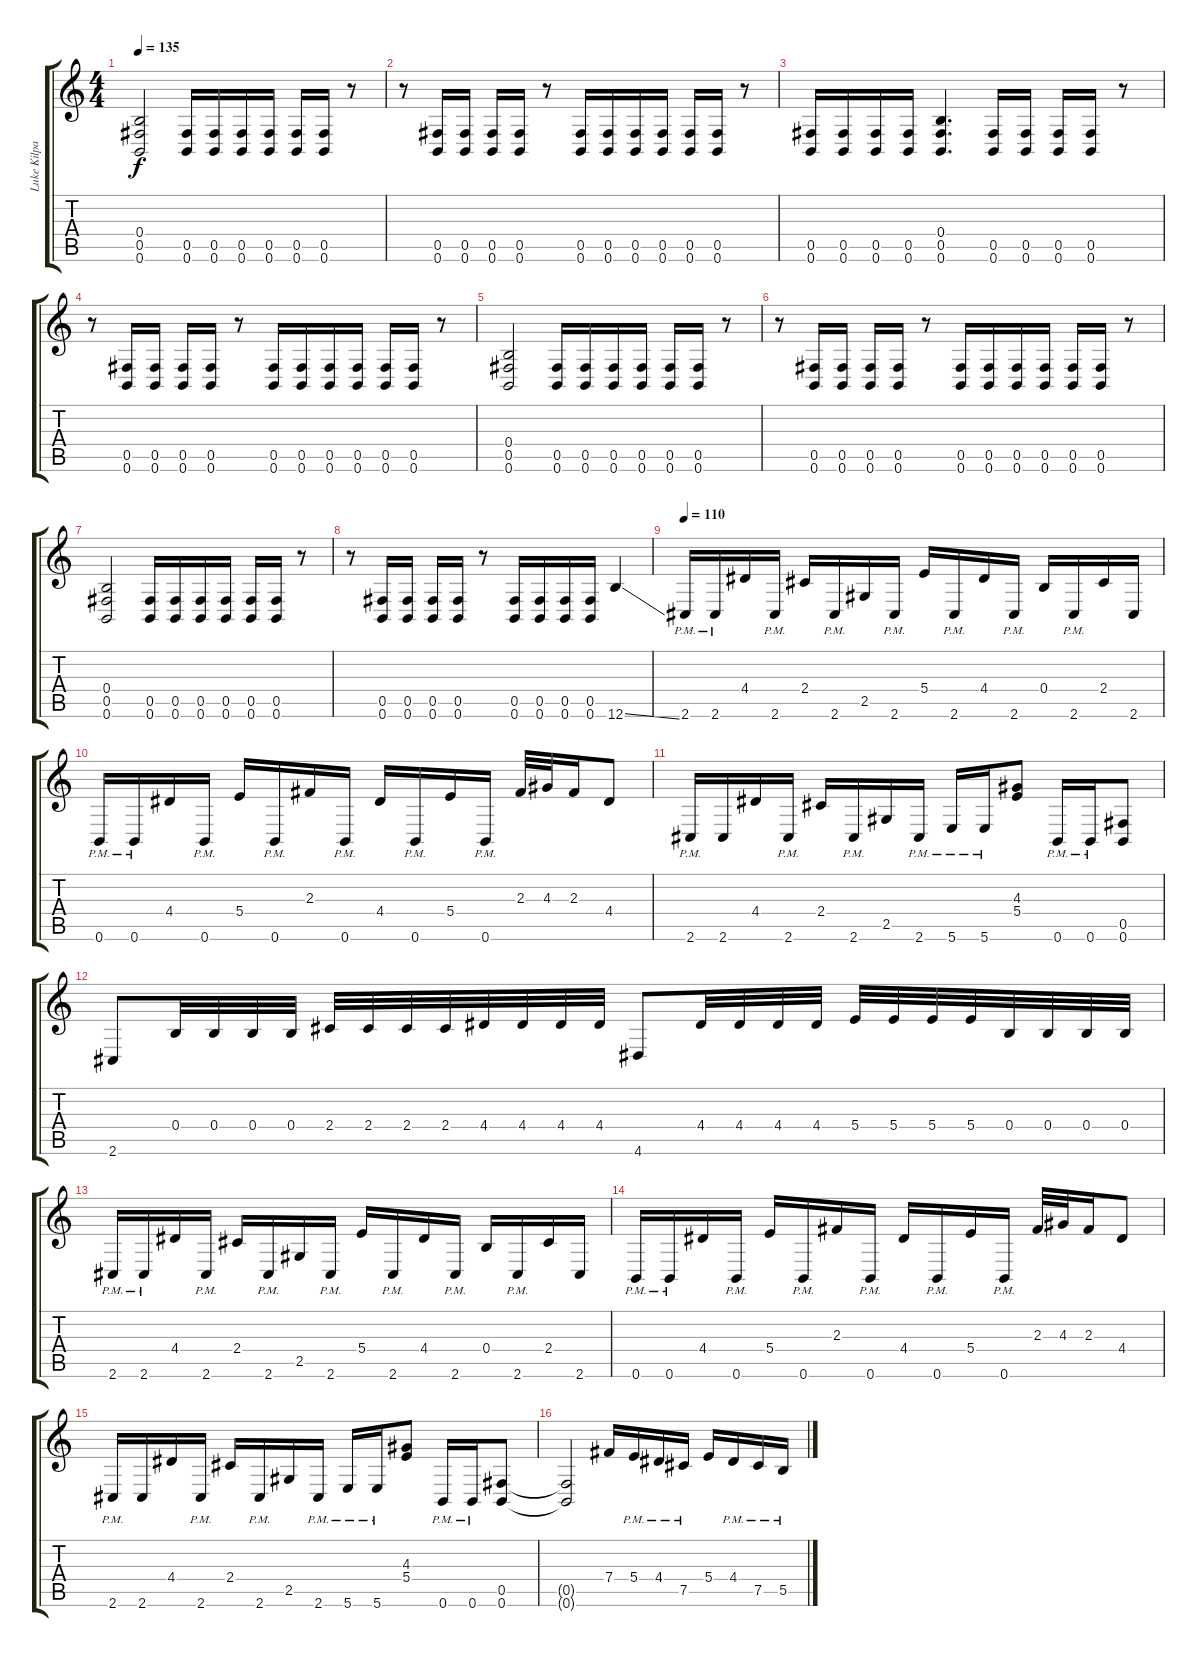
\track ("Luke Kilpatrick" "Luke Kilpa") {instrument distortionguitar}
\staff {score tabs}
\tuning (Db4 Ab3 E3 B2 Gb2 B1) {hide}
\ts (4 4)
\tempo 135
\clef g2
\ks c
(0.4 0.5 0.6).2{dy f} (0.5 0.6).16 (0.5 0.6).16 (0.5 0.6).16 (0.5 0.6).16 (0.5 0.6).16 (0.5 0.6).16 r.8 |
r.8 (0.5 0.6).16 (0.5 0.6).16 (0.5 0.6).16 (0.5 0.6).16 r.8 (0.5 0.6).16 (0.5 0.6).16 (0.5 0.6).16 (0.5 0.6).16 (0.5 0.6).16 (0.5 0.6).16 r.8 |
(0.5 0.6).16 (0.5 0.6).16 (0.5 0.6).16 (0.5 0.6).16 (0.4 0.5 0.6).4{d} (0.5 0.6).16 (0.5 0.6).16 (0.5 0.6).16 (0.5 0.6).16 r.8 |
r.8 (0.5 0.6).16 (0.5 0.6).16 (0.5 0.6).16 (0.5 0.6).16 r.8 (0.5 0.6).16 (0.5 0.6).16 (0.5 0.6).16 (0.5 0.6).16 (0.5 0.6).16 (0.5 0.6).16 r.8 |
(0.4 0.5 0.6).2 (0.5 0.6).16 (0.5 0.6).16 (0.5 0.6).16 (0.5 0.6).16 (0.5 0.6).16 (0.5 0.6).16 r.8 |
r.8 (0.5 0.6).16 (0.5 0.6).16 (0.5 0.6).16 (0.5 0.6).16 r.8 (0.5 0.6).16 (0.5 0.6).16 (0.5 0.6).16 (0.5 0.6).16 (0.5 0.6).16 (0.5 0.6).16 r.8 |
(0.4 0.5 0.6).2 (0.5 0.6).16 (0.5 0.6).16 (0.5 0.6).16 (0.5 0.6).16 (0.5 0.6).16 (0.5 0.6).16 r.8 |
r.8 (0.5 0.6).16 (0.5 0.6).16 (0.5 0.6).16 (0.5 0.6).16 r.8 (0.5 0.6).16 (0.5 0.6).16 (0.5 0.6).16 (0.5 0.6).16 12.6{ss}.4 |
\tempo 110
2.6{pm}.16 2.6{pm}.16 4.4.16 2.6{pm}.16 2.4.16 2.6{pm}.16 2.5.16 2.6{pm}.16 5.4.16 2.6{pm}.16 4.4.16 2.6{pm}.16 0.4.16 2.6{pm}.16 2.4.16 2.6.16 |
0.6{pm}.16 0.6{pm}.16 4.4.16 0.6{pm}.16 5.4.16 0.6{pm}.16 2.3.16 0.6{pm}.16 4.4.16 0.6{pm}.16 5.4.16 0.6{pm}.16 2.3.32 4.3.32 2.3.16 4.4.8 |
2.6{pm}.16 2.6.16 4.4.16 2.6{pm}.16 2.4.16 2.6{pm}.16 2.5.16 2.6{pm}.16 5.6{pm}.16 5.6{pm}.16 (4.3 5.4).8 0.6{pm}.16 0.6{pm}.16 (0.5 0.6).8 |
2.6.8 0.4.32 0.4.32 0.4.32 0.4.32 2.4.32 2.4.32 2.4.32 2.4.32 4.4.32 4.4.32 4.4.32 4.4.32 4.6.8 4.4.32 4.4.32 4.4.32 4.4.32 5.4.32 5.4.32 5.4.32 5.4.32 0.4.32 0.4.32 0.4.32 0.4.32 |
2.6{pm}.16 2.6{pm}.16 4.4.16 2.6{pm}.16 2.4.16 2.6{pm}.16 2.5.16 2.6{pm}.16 5.4.16 2.6{pm}.16 4.4.16 2.6{pm}.16 0.4.16 2.6{pm}.16 2.4.16 2.6.16 |
0.6{pm}.16 0.6{pm}.16 4.4.16 0.6{pm}.16 5.4.16 0.6{pm}.16 2.3.16 0.6{pm}.16 4.4.16 0.6{pm}.16 5.4.16 0.6{pm}.16 2.3.32 4.3.32 2.3.16 4.4.8 |
2.6{pm}.16 2.6.16 4.4.16 2.6{pm}.16 2.4.16 2.6{pm}.16 2.5.16 2.6{pm}.16 5.6{pm}.16 5.6{pm}.16 (4.3 5.4).8 0.6{pm}.16 0.6{pm}.16 (0.5 0.6).8 |
(0.5{t} 0.6{t}).2 7.4.16 5.4{pm}.16 4.4{pm}.16 7.5{pm}.16 5.4.16 4.4{pm}.16 7.5{pm}.16 5.5{pm}.16
